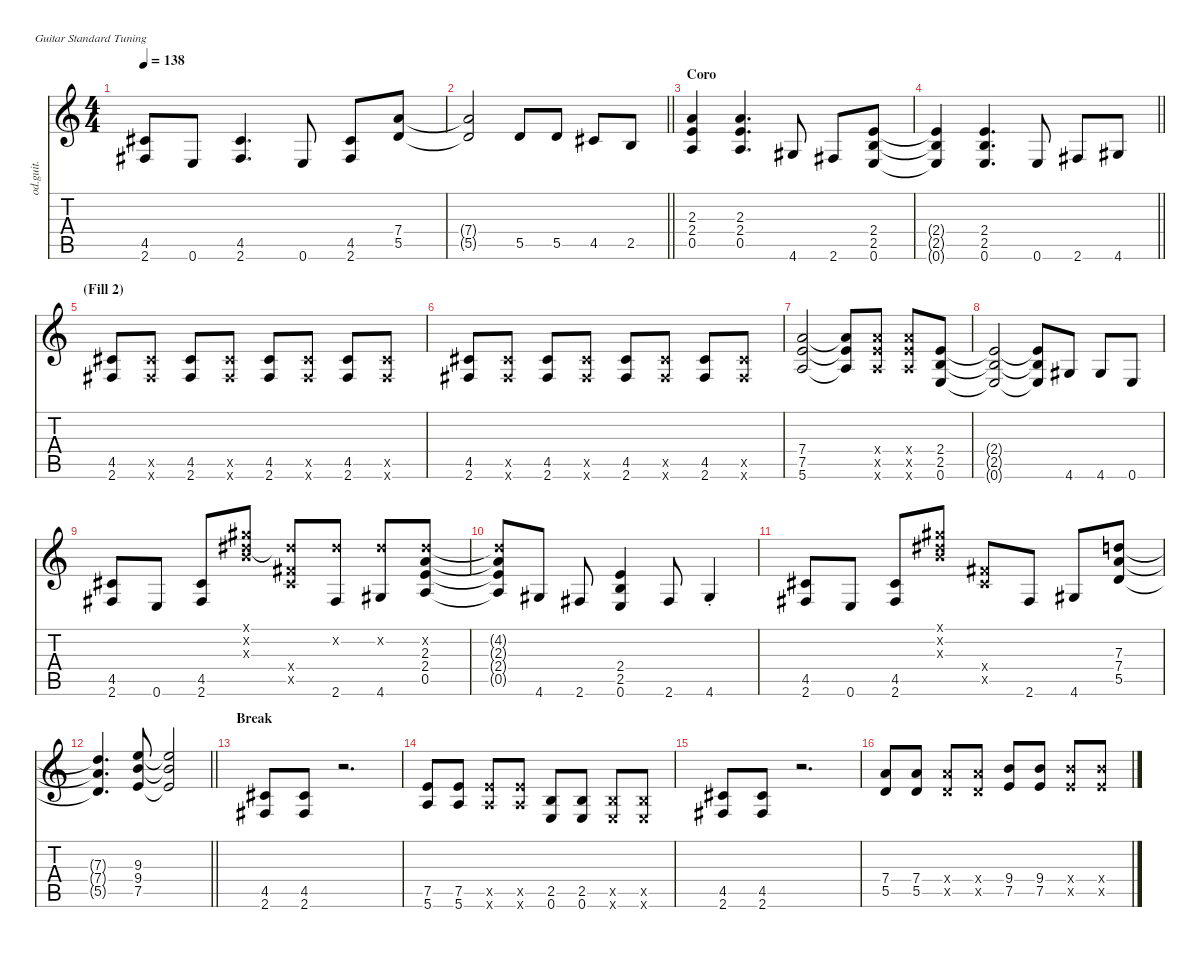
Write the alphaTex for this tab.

\defaultSystemsLayout 4
\hideDynamics
\bracketExtendMode nobrackets
\otherSystemsTrackNameOrientation horizontal
\track ("Randy Rhoads" "od.guit.") {instrument overdrivenguitar}
\staff {score tabs}
\tuning (E4 B3 G3 D3 A2 E2)
\ts (4 4)
\tempo 138
\clef g2
\ks c
(4.5{acc #} 2.6{acc #}).8{dy f beam Up} 0.6.8{beam Up} (4.5{acc #} 2.6{acc #}).4{d beam Up} 0.6.8{beam Up} (4.5{acc #} 2.6{acc #}).8{beam Up} (7.4 5.5).8{beam Up} |
\barLineRight lightlight
(7.4{t} 5.5{t}).2{beam Up} 5.5.8{dy fff beam Up} 5.5.8{beam Up} 4.5{acc #}.8{beam Up} 2.5.8{beam Up} |
\section ("" "Coro")
(2.3 2.4 0.5).4{dy f beam Up} (2.3 2.4 0.5).4{d beam Up} 4.6{acc #}.8{beam Up} 2.6{acc #}.8{beam Up} (2.4 2.5 0.6).8{beam Up} |
\barLineRight lightlight
(2.4{t} 2.5{t} 0.6{t}).4{beam Up} (2.4 2.5 0.6).4{d beam Up} 0.6.8{beam Up} 2.6{acc #}.8{beam Up} 4.6{acc #}.8{beam Up} |
\section ("" "(Fill 2)")
(4.5{acc #} 2.6{acc #}).8{beam Up} (4.5{x acc #} 2.6{x acc #}).8{beam Up} (4.5{acc #} 2.6{acc #}).8{beam Up} (4.5{x acc #} 2.6{x acc #}).8{beam Up} (4.5{acc #} 2.6{acc #}).8{beam Up} (4.5{x acc #} 2.6{x acc #}).8{beam Up} (4.5{acc #} 2.6{acc #}).8{beam Up} (4.5{x acc #} 2.6{x acc #}).8{beam Up} |
(4.5{acc #} 2.6{acc #}).8{beam Up} (4.5{x acc #} 2.6{x acc #}).8{beam Up} (4.5{acc #} 2.6{acc #}).8{beam Up} (4.5{x acc #} 2.6{x acc #}).8{beam Up} (4.5{acc #} 2.6{acc #}).8{beam Up} (4.5{x acc #} 2.6{x acc #}).8{beam Up} (4.5{acc #} 2.6{acc #}).8{beam Up} (4.5{x acc #} 2.6{x acc #}).8{beam Up} |
(7.4 7.5 5.6).2{beam Up} (7.4{t} 7.5{t} 5.6{t}).8{beam Up} (7.4{x} 7.5{x} 5.6{x}).8{beam Up} (7.4{x} 7.5{x} 5.6{x}).8{beam Up} (2.4 2.5 0.6).8{beam Up} |
(2.4{t} 2.5{t} 0.6{t}).2{beam Up} (2.4{t} 2.5{t} 0.6{t}).8{beam Up} 4.6{acc #}.8{beam Up} 4.6{acc #}.8{beam Up} 0.6.8{beam Up} |
(4.5{acc #} 2.6{acc #}).8{beam Up} 0.6.8{beam Up} (4.5{acc #} 2.6{acc #}).8{beam Up} (4.1{x acc #} 4.2{x acc #} 4.3{x}).8{beam Up} (4.4{x acc #} 4.5{x acc #} 4.2{x t acc #}).8{beam Up} (2.6{acc #} 4.2{x acc #}).8{beam Up} (4.6{acc #} 4.2{x acc #}).8{beam Up} (2.3 2.4 0.5 4.2{x acc #}).8{beam Up} |
(4.2{x t acc #} 2.3{t} 2.4{t} 0.5{t}).8{beam Up} 4.6{acc #}.8{beam Up} 2.6{acc #}.8{beam Up} (2.4 2.5 0.6).4{beam Up} 2.6{acc #}.8{beam Up} 4.6{st acc #}.4{beam Up} |
(4.5{acc #} 2.6{acc #}).8{beam Up} 0.6.8{beam Up} (4.5{acc #} 2.6{acc #}).8{beam Up} (4.1{x acc #} 4.2{x acc #} 4.3{x}).8{beam Up} (4.4{x acc #} 4.5{x acc #}).8{beam Up} 2.6{acc #}.8{beam Up} 4.6{acc #}.8{beam Up} (7.3 7.4 5.5).8{beam Up} |
\barLineRight lightlight
(7.3{t} 7.4{t} 5.5{t}).4{d beam Up} (9.3 9.4 7.5).8{beam Up} (9.3{t} 9.4{t} 7.5{t}).2{beam Up} |
\section ("" "Break")
(4.5{acc #} 2.6{acc #}).8{beam Up} (4.5{acc #} 2.6{acc #}).8{beam Up} r.2{d beam Up} |
(7.5 5.6).8{beam Up} (7.5 5.6).8{beam Up} (7.5{x} 5.6{x}).8{beam Up} (7.5{x} 5.6{x}).8{beam Up} (2.5 0.6).8{beam Up} (2.5 0.6).8{beam Up} (2.5{x} 0.6{x}).8{beam Up} (2.5{x} 0.6{x}).8{beam Up} |
(4.5{acc #} 2.6{acc #}).8{beam Up} (4.5{acc #} 2.6{acc #}).8{beam Up} r.2{d beam Up} |
(7.4 5.5).8{beam Up} (7.4 5.5).8{beam Up} (7.4{x} 5.5{x}).8{beam Up} (7.4{x} 5.5{x}).8{beam Up} (9.4 7.5).8{beam Up} (9.4 7.5).8{beam Up} (9.4{x} 7.5{x}).8{beam Up} (9.4{x} 7.5{x}).8{beam Up}
